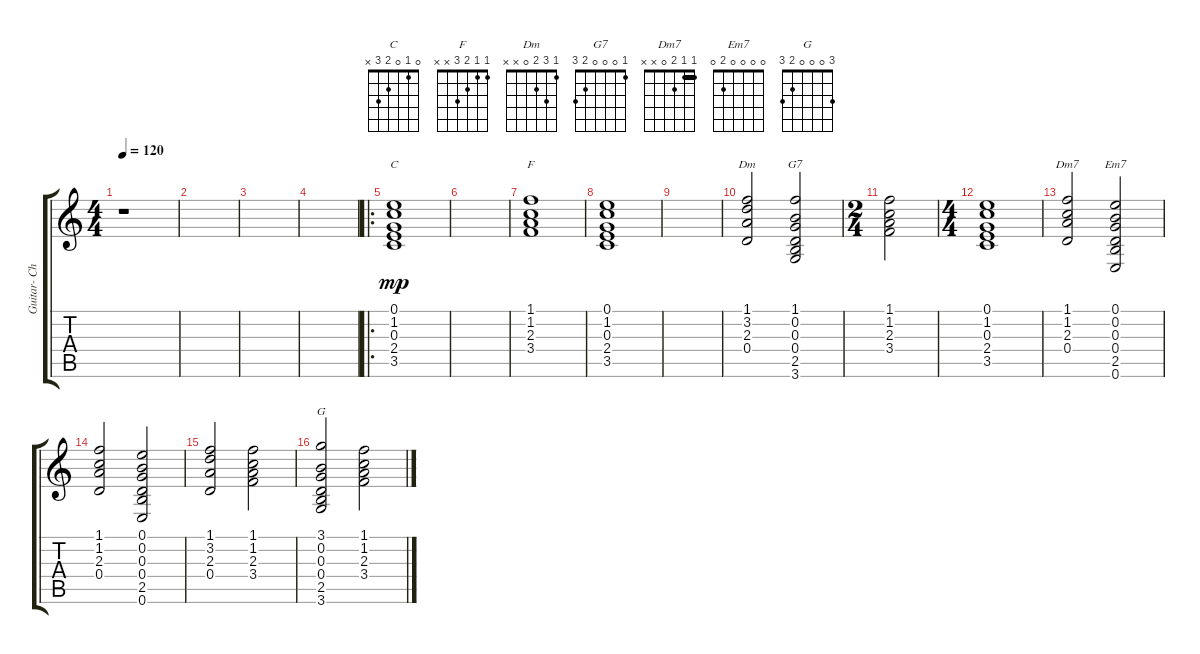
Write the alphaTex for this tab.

\track ("Guitar- Chords" "Guitar- Ch") {instrument acousticguitarnylon}
\staff {score tabs}
\tuning (E4 B3 G3 D3 A2 E2) {hide}
\chord ("C" 0 1 0 2 3 x)
\chord ("F" 1 1 2 3 x x) {barre 0}
\chord ("Dm" 1 3 2 0 x x)
\chord ("G7" 1 0 0 0 2 3)
\chord ("Dm7" 1 1 2 0 x x) {barre 1}
\chord ("Em7" 0 0 0 0 2 0)
\chord ("G" 3 0 0 0 2 3)
\ts (4 4)
\tempo 120
\clef g2
\ks c
r.1{dy mp instrument acousticguitarnylon} |
|
|
|
\ro
(0.1 1.2 0.3 2.4 3.5).1{ch "C"} |
|
(1.1 1.2 2.3 3.4).1{ch "F"} |
(0.1 1.2 0.3 2.4 3.5).1 |
|
(1.1 3.2 2.3 0.4).2{ch "Dm"} (1.1 0.2 0.3 0.4 2.5 3.6).2{ch "G7"} |
\ts (2 4)
(1.1 1.2 2.3 3.4).2 |
\ts (4 4)
(0.1 1.2 0.3 2.4 3.5).1 |
(1.1 1.2 2.3 0.4).2{ch "Dm7"} (0.1 0.2 0.3 0.4 2.5 0.6).2{ch "Em7"} |
(1.1 1.2 2.3 0.4).2 (0.1 0.2 0.3 0.4 2.5 0.6).2 |
(1.1 3.2 2.3 0.4).2 (1.1 1.2 2.3 3.4).2 |
(3.1 0.2 0.3 0.4 2.5 3.6).2{ch "G"} (1.1 1.2 2.3 3.4).2
